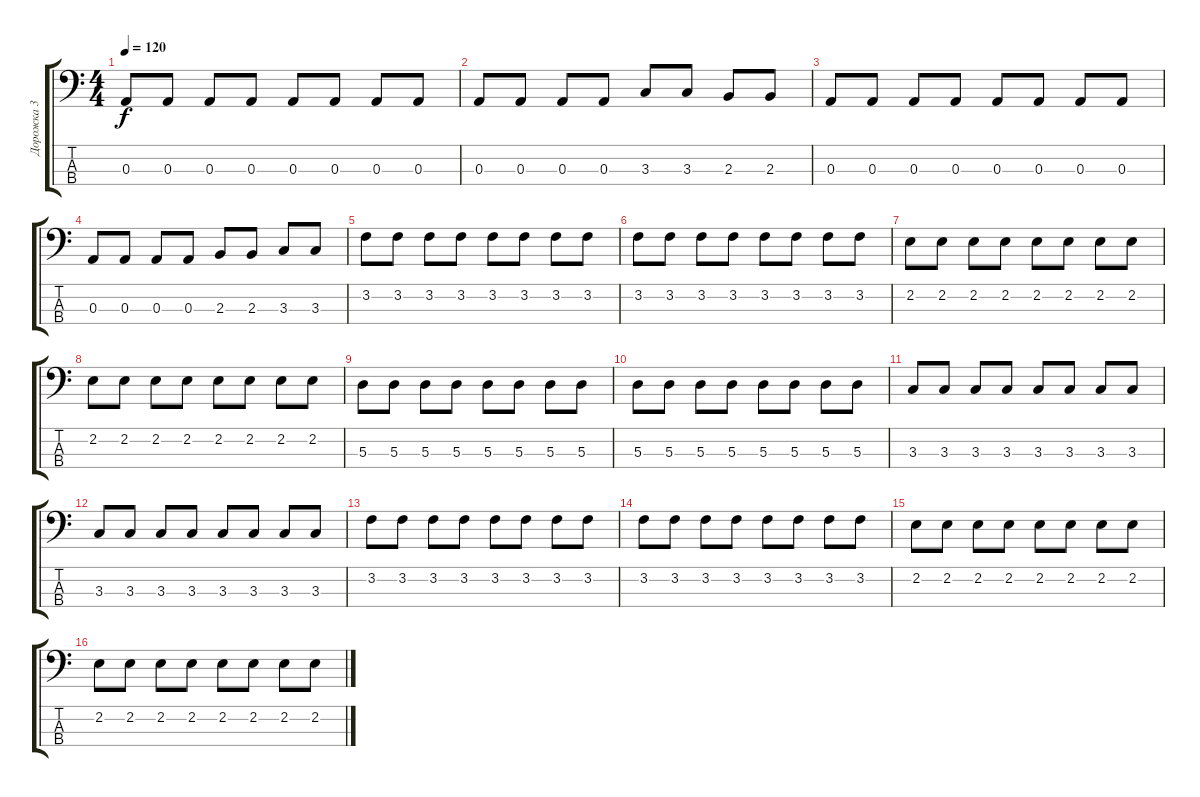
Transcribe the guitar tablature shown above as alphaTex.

\track ("Дорожка 3" "Дорожка 3") {instrument electricbassfinger}
\staff {score tabs}
\tuning (G2 D2 A1 D1) {hide}
\ts (4 4)
\tempo 120
\clef f4
\ks c
0.3.8{dy f} 0.3.8 0.3.8 0.3.8 0.3.8 0.3.8 0.3.8 0.3.8 |
0.3.8 0.3.8 0.3.8 0.3.8 3.3.8 3.3.8 2.3.8 2.3.8 |
0.3.8 0.3.8 0.3.8 0.3.8 0.3.8 0.3.8 0.3.8 0.3.8 |
0.3.8 0.3.8 0.3.8 0.3.8 2.3.8 2.3.8 3.3.8 3.3.8 |
3.2.8 3.2.8 3.2.8 3.2.8 3.2.8 3.2.8 3.2.8 3.2.8 |
3.2.8 3.2.8 3.2.8 3.2.8 3.2.8 3.2.8 3.2.8 3.2.8 |
2.2.8 2.2.8 2.2.8 2.2.8 2.2.8 2.2.8 2.2.8 2.2.8 |
2.2.8 2.2.8 2.2.8 2.2.8 2.2.8 2.2.8 2.2.8 2.2.8 |
5.3.8 5.3.8 5.3.8 5.3.8 5.3.8 5.3.8 5.3.8 5.3.8 |
5.3.8 5.3.8 5.3.8 5.3.8 5.3.8 5.3.8 5.3.8 5.3.8 |
3.3.8 3.3.8 3.3.8 3.3.8 3.3.8 3.3.8 3.3.8 3.3.8 |
3.3.8 3.3.8 3.3.8 3.3.8 3.3.8 3.3.8 3.3.8 3.3.8 |
3.2.8 3.2.8 3.2.8 3.2.8 3.2.8 3.2.8 3.2.8 3.2.8 |
3.2.8 3.2.8 3.2.8 3.2.8 3.2.8 3.2.8 3.2.8 3.2.8 |
2.2.8 2.2.8 2.2.8 2.2.8 2.2.8 2.2.8 2.2.8 2.2.8 |
2.2.8 2.2.8 2.2.8 2.2.8 2.2.8 2.2.8 2.2.8 2.2.8
